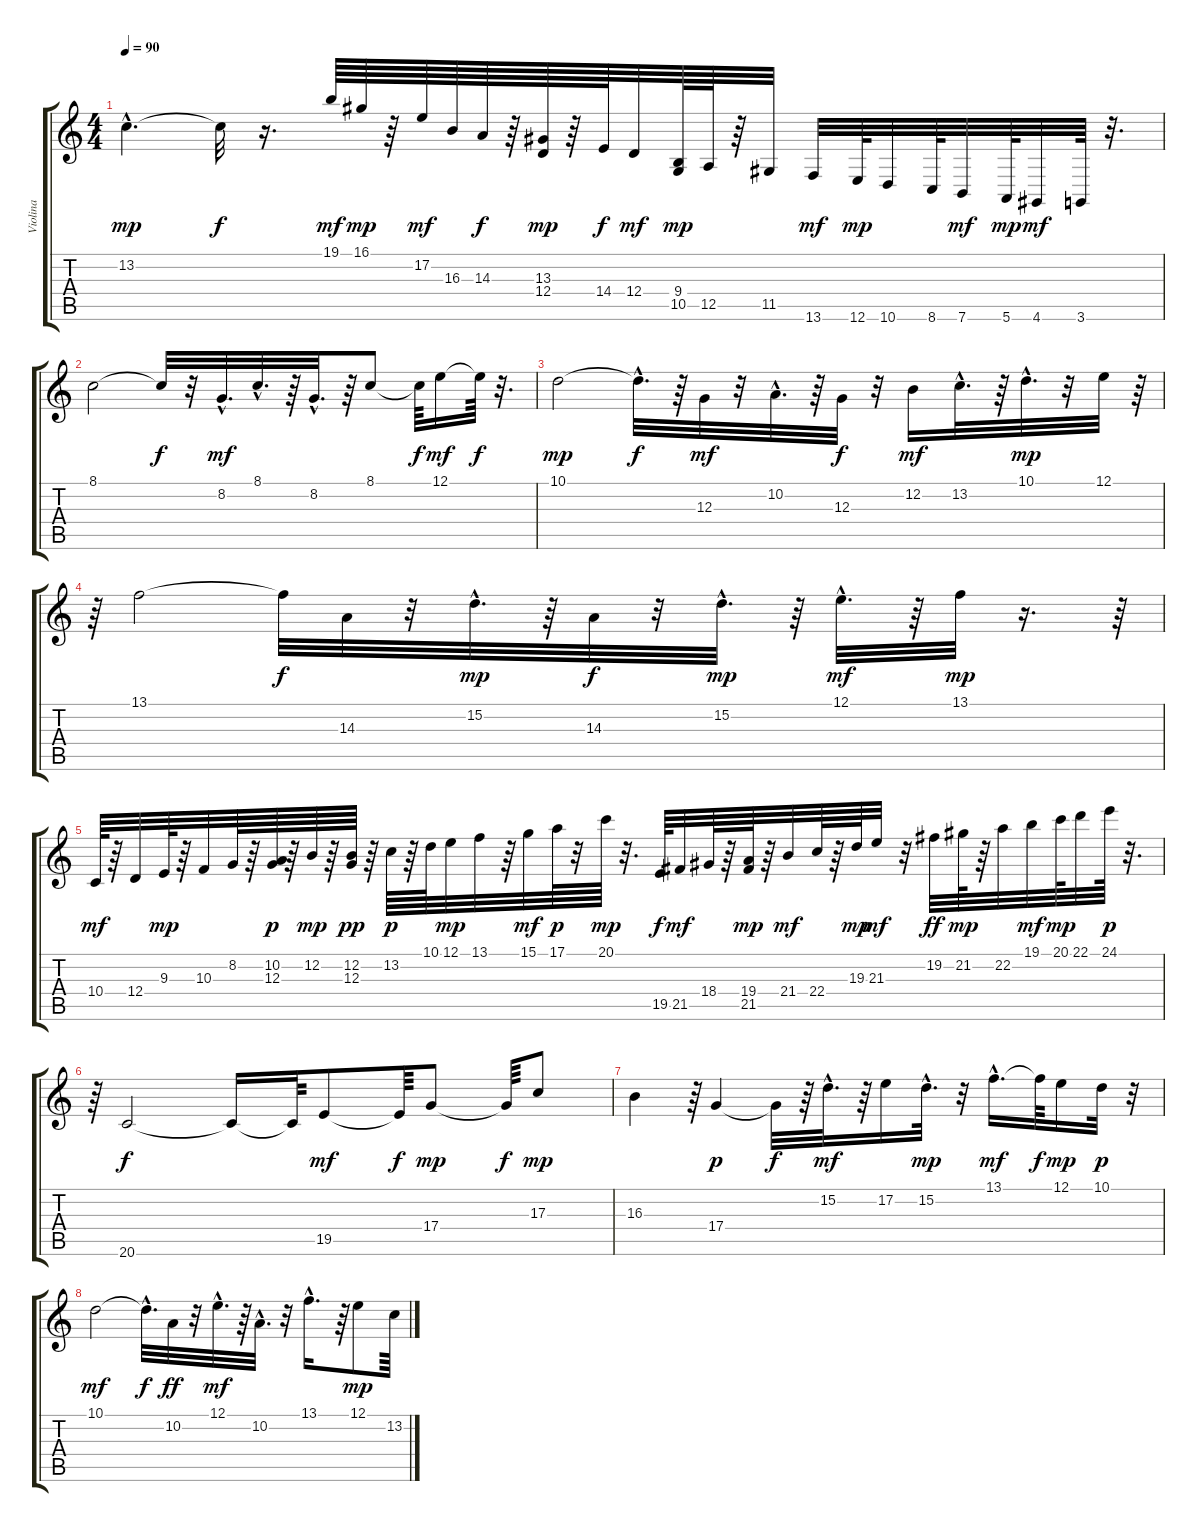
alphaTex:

\track ("Violina" "Violina") {instrument violin}
\staff {score tabs}
\tuning (E4 B3 G3 D3 A2 E2) {hide}
\ts (4 4)
\tempo 90
\clef g2
\ks c
13.2{hac}.4{d dy mp} 13.2{t}.32{dy f} r.16{d} 19.1.64{dy mf} 16.1.64{dy mp} r.64 17.2.64{dy mf} 16.3.64 14.3.64{dy f} r.64 (13.3 12.4).64{dy mp} r.64 14.4.64{dy f} 12.4.32{dy mf} (9.4 10.5).64{dy mp} 12.5.64 r.64 11.5.32 13.6.32{dy mf} 12.6.64{dy mp} 10.6.32 8.6.64 7.6.32{dy mf} 5.6.64{dy mp} 4.6.32{dy mf} 3.6.64 r.32{d} |
8.1.2 8.1{t}.32{dy f} r.32 8.2{hac}.32{d dy mf} 8.1{hac}.32{d} r.64 8.2{hac}.32{d} r.64 8.1.8 8.1{t}.64{dy f} 12.1.16{dy mf} 12.1{t}.64{dy f} r.32{d} |
10.1.2{dy mp} 10.1{hac t}.32{d dy f} r.64 12.3.32{dy mf} r.32 10.2{hac}.32{d} r.64 12.3.32{dy f} r.32 12.2.16{dy mf} 13.2{hac}.32{d} r.64 10.1{hac}.32{d dy mp} r.32 12.1.32 r.64 |
r.64 13.1.2 13.1{t}.32{dy f} 14.3.32 r.32 15.2{hac}.32{d dy mp} r.64 14.3.32{dy f} r.32 15.2{hac}.32{d dy mp} r.64 12.1{hac}.32{d dy mf} r.64 13.1.32{dy mp} r.16{d} r.64 |
10.4.64{dy mf} r.64 12.4.32 9.3.64{dy mp} r.64 10.3.32 8.2.64 r.64 (10.2 12.3).64{dy p} r.64 12.2.64{dy mp} r.64 (12.2 12.3).64{dy pp} r.64 13.2.64{dy p} r.64 10.1.64 12.1.32{dy mp} 13.1.32 r.64 15.1.32{dy mf} 17.1.64{dy p} r.32 20.1.64{dy mp} r.32{d} 19.5.64{dy f} 21.5.32{dy mf} 18.4.64 r.64 (19.4 21.5).64{dy mp} r.64 21.4.32{dy mf} 22.4.64 r.64 19.3.64{dy mp} 21.3.32{dy mf} r.32 19.2.32{dy ff} 21.2.64{dy mp} r.64 22.2.32 19.1.32{dy mf} 20.1.64{dy mp} 22.1.32 24.1.64{dy p} r.32{d} |
r.64 20.6.2{dy f} 20.6{t}.16 20.6{t}.64 19.5.8{dy mf} 19.5{t}.64{dy f} 17.4.8{dy mp} 17.4{t}.64{dy f} 17.3.8{dy mp} |
16.3.4 r.64 17.4.4{dy p} 17.4{t}.32{dy f} r.64 15.2{hac}.32{d dy mf} r.64 17.2.16 15.2{hac}.32{d dy mp} r.32 13.1{hac}.16{d dy mf} 13.1{t}.64{dy f} 12.1.16{dy mp} 10.1.32{dy p} r.32 |
10.1.2{dy mf} 10.1{hac t}.32{d dy f} 10.2.32{dy ff} r.32 12.1{hac}.32{d dy mf} r.64 10.2{hac}.32{d} r.32 13.1{hac}.16{d} r.64 12.1.8{dy mp} 13.2.64
